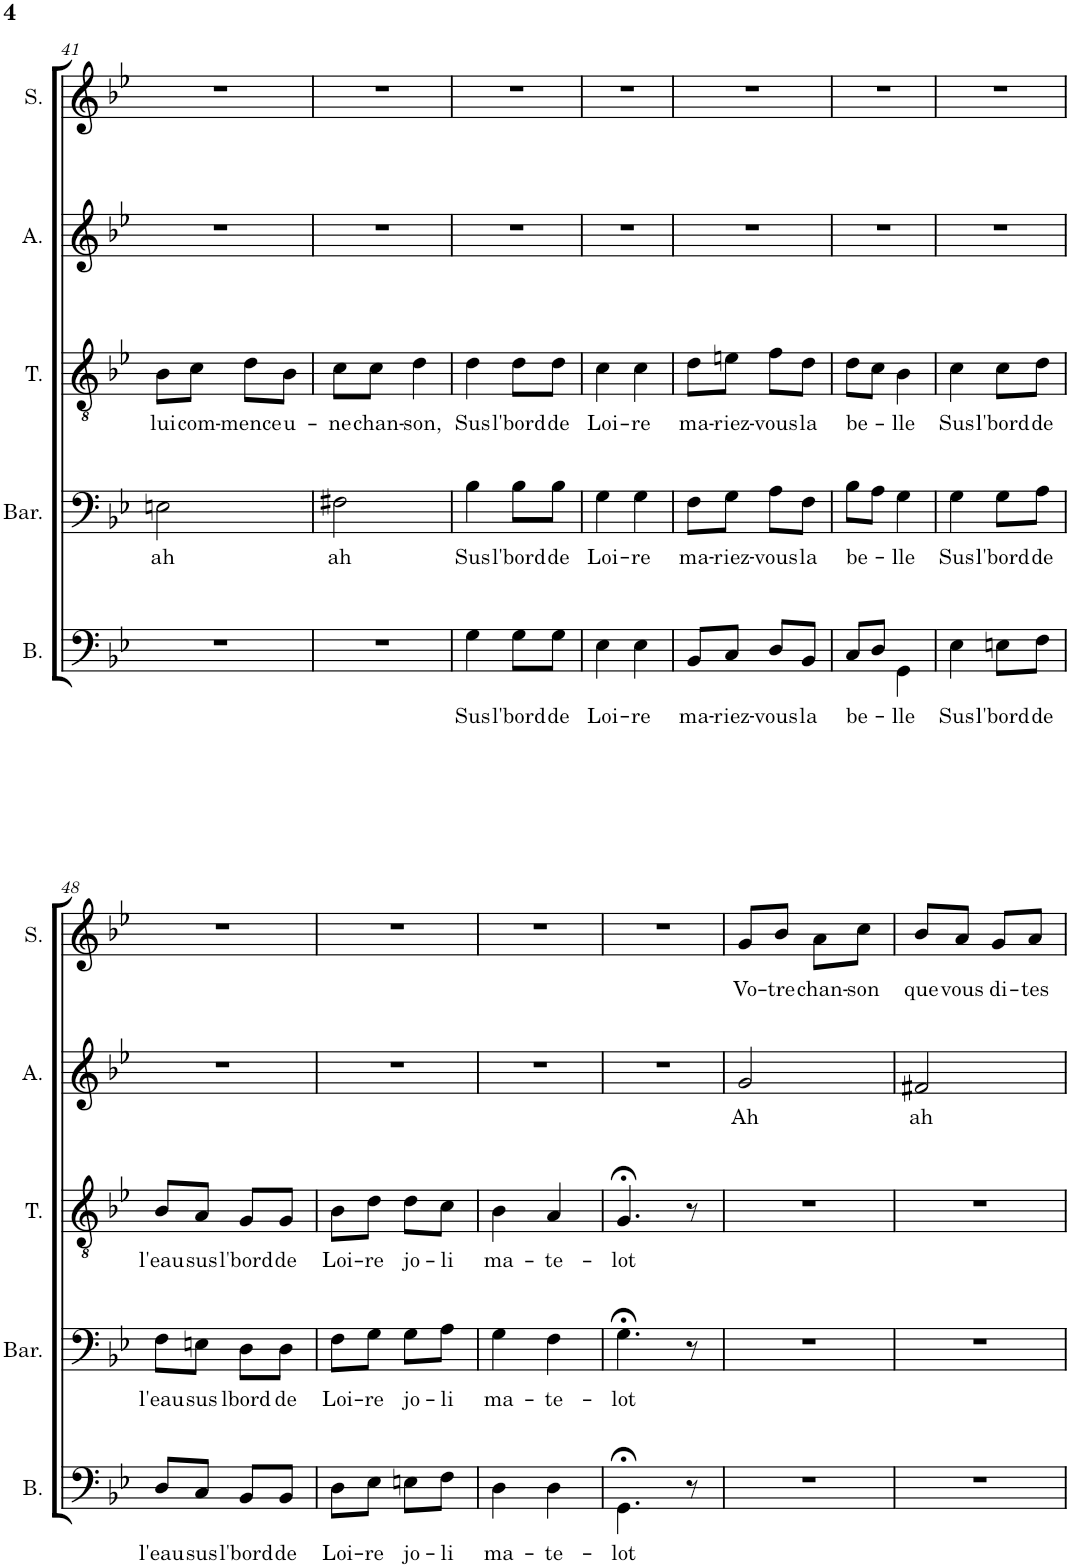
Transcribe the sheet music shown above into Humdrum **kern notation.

**kern	**text	**kern	**text	**kern	**text	**kern	**text	**kern	**text
*part5	*part5	*part4	*part4	*part3	*part3	*part2	*part2	*part1	*part1
*staff5	*staff5	*staff4	*staff4	*staff3	*staff3	*staff2	*staff2	*staff1	*staff1
*I"Basse	*	*I"Baryton	*	*I"Tenor	*	*I"Alto	*	*I"Soprano	*
*I'B.	*	*I'Bar.	*	*I'T.	*	*I'A.	*	*I'S.	*
!!LO:PB:g=z
*clefF4	*	*clefF4	*	*clefGv2	*	*clefG2	*	*clefG2	*
*k[b-e-]	*	*k[b-e-]	*	*k[b-e-]	*	*k[b-e-]	*	*k[b-e-]	*
*M2/4	*	*M2/4	*	*M2/4	*	*M2/4	*	*M2/4	*
=41	=41	=41	=41	=41	=41	=41	=41	=41	=41
!	!	!	!LO:LY:b	!	!LO:LY:b	!	!	!	!
2r	.	2En\	ah	8B-\L	lui	2r	.	2r	.
!	!	!	!	!	!LO:LY:b	!	!	!	!
.	.	.	.	8c\J	com-	.	.	.	.
!	!	!	!	!	!LO:LY:b	!	!	!	!
.	.	.	.	8d\L	-mence	.	.	.	.
!	!	!	!	!	!LO:LY:b	!	!	!	!
.	.	.	.	8B-\J	u-	.	.	.	.
=42	=42	=42	=42	=42	=42	=42	=42	=42	=42
!	!	!	!LO:LY:b	!	!LO:LY:b	!	!	!	!
2r	.	2F#X\	ah	8c\L	-ne	2r	.	2r	.
!	!	!	!	!	!LO:LY:b	!	!	!	!
.	.	.	.	8c\J	chan-	.	.	.	.
!	!	!	!	!	!LO:LY:b	!	!	!	!
.	.	.	.	4d\	-son,	.	.	.	.
=43	=43	=43	=43	=43	=43	=43	=43	=43	=43
!	!LO:LY:b	!	!LO:LY:b	!	!LO:LY:b	!	!	!	!
4G\	Sus	4B-\	Sus	4d\	Sus	2r	.	2r	.
!	!LO:LY:b	!	!LO:LY:b	!	!LO:LY:b	!	!	!	!
8G\L	l'bord	8B-\L	l'bord	8d\L	l'bord	.	.	.	.
!	!LO:LY:b	!	!LO:LY:b	!	!LO:LY:b	!	!	!	!
8G\J	de	8B-\J	de	8d\J	de	.	.	.	.
=44	=44	=44	=44	=44	=44	=44	=44	=44	=44
!	!LO:LY:b	!	!LO:LY:b	!	!LO:LY:b	!	!	!	!
4E-\	Loi-	4G\	Loi-	4c\	Loi-	2r	.	2r	.
!	!LO:LY:b	!	!LO:LY:b	!	!LO:LY:b	!	!	!	!
4E-\	-re	4G\	-re	4c\	-re	.	.	.	.
=45	=45	=45	=45	=45	=45	=45	=45	=45	=45
!	!LO:LY:b	!	!LO:LY:b	!	!LO:LY:b	!	!	!	!
8BB-/L	ma-	8F\L	ma-	8d\L	ma-	2r	.	2r	.
!	!LO:LY:b	!	!LO:LY:b	!	!LO:LY:b	!	!	!	!
8C/J	-riez-	8G\J	-riez-	8en\J	-riez-	.	.	.	.
!	!LO:LY:b	!	!LO:LY:b	!	!LO:LY:b	!	!	!	!
8D/L	-vous	8A\L	-vous	8f\L	-vous	.	.	.	.
!	!LO:LY:b	!	!LO:LY:b	!	!LO:LY:b	!	!	!	!
8BB-/J	la	8F\J	la	8d\J	la	.	.	.	.
=46	=46	=46	=46	=46	=46	=46	=46	=46	=46
!	!LO:LY:b	!	!LO:LY:b	!	!LO:LY:b	!	!	!	!
8C/L	be-	8B-\L	be-	8d\L	be-	2r	.	2r	.
8D/J	.	8A\J	.	8c\J	.	.	.	.	.
!	!LO:LY:b	!	!LO:LY:b	!	!LO:LY:b	!	!	!	!
4GG\	-lle	4G\	-lle	4B-\	-lle	.	.	.	.
=47	=47	=47	=47	=47	=47	=47	=47	=47	=47
!	!LO:LY:b	!	!LO:LY:b	!	!LO:LY:b	!	!	!	!
4E-\	Sus	4G\	Sus	4c\	Sus	2r	.	2r	.
!	!LO:LY:b	!	!LO:LY:b	!	!LO:LY:b	!	!	!	!
8En\L	l'bord	8G\L	l'bord	8c\L	l'bord	.	.	.	.
!	!LO:LY:b	!	!LO:LY:b	!	!LO:LY:b	!	!	!	!
8F\J	de	8A\J	de	8d\J	de	.	.	.	.
!!LO:LB:g=z
=48	=48	=48	=48	=48	=48	=48	=48	=48	=48
!	!LO:LY:b	!	!LO:LY:b	!	!LO:LY:b	!	!	!	!
8D/L	l'eau	8F\L	l'eau	8B-/L	l'eau	2r	.	2r	.
!	!LO:LY:b	!	!LO:LY:b	!	!LO:LY:b	!	!	!	!
8C/J	sus	8En\J	sus	8A/J	sus	.	.	.	.
!	!LO:LY:b	!	!LO:LY:b	!	!LO:LY:b	!	!	!	!
8BB-/L	l'bord	8D\L	lbord	8G/L	l'bord	.	.	.	.
!	!LO:LY:b	!	!LO:LY:b	!	!LO:LY:b	!	!	!	!
8BB-/J	de	8D\J	de	8G/J	de	.	.	.	.
=49	=49	=49	=49	=49	=49	=49	=49	=49	=49
!	!LO:LY:b	!	!LO:LY:b	!	!LO:LY:b	!	!	!	!
8D\L	Loi-	8F\L	Loi-	8B-\L	Loi-	2r	.	2r	.
!	!LO:LY:b	!	!LO:LY:b	!	!LO:LY:b	!	!	!	!
8E-\J	-re	8G\J	-re	8d\J	-re	.	.	.	.
!	!LO:LY:b	!	!LO:LY:b	!	!LO:LY:b	!	!	!	!
8En\L	jo-	8G\L	jo-	8d\L	jo-	.	.	.	.
!	!LO:LY:b	!	!LO:LY:b	!	!LO:LY:b	!	!	!	!
8F\J	-li	8A\J	-li	8c\J	-li	.	.	.	.
=50	=50	=50	=50	=50	=50	=50	=50	=50	=50
!	!LO:LY:b	!	!LO:LY:b	!	!LO:LY:b	!	!	!	!
4D\	ma-	4G\	ma-	4B-\	ma-	2r	.	2r	.
!	!LO:LY:b	!	!LO:LY:b	!	!LO:LY:b	!	!	!	!
4D\	-te-	4F\	-te-	4A/	-te-	.	.	.	.
=51	=51	=51	=51	=51	=51	=51	=51	=51	=51
!	!LO:LY:b	!	!LO:LY:b	!	!LO:LY:b	!	!	!	!
4.GG;<\	-lot	4.G;<\	-lot	4.G;</	-lot	2r	.	2r	.
8r	.	8r	.	8r	.	.	.	.	.
=52	=52	=52	=52	=52	=52	=52	=52	=52	=52
!	!	!	!	!	!	!	!LO:LY:b	!	!LO:LY:b
2r	.	2r	.	2r	.	2g/	Ah	8g/L	Vo-
!	!	!	!	!	!	!	!	!	!LO:LY:b
.	.	.	.	.	.	.	.	8b-/J	-tre
!	!	!	!	!	!	!	!	!	!LO:LY:b
.	.	.	.	.	.	.	.	8a\L	chan-
!	!	!	!	!	!	!	!	!	!LO:LY:b
.	.	.	.	.	.	.	.	8cc\J	-son
=53	=53	=53	=53	=53	=53	=53	=53	=53	=53
!	!	!	!	!	!	!	!LO:LY:b	!	!LO:LY:b
2r	.	2r	.	2r	.	2f#X/	ah	8b-/L	que
!	!	!	!	!	!	!	!	!	!LO:LY:b
.	.	.	.	.	.	.	.	8a/J	vous
!	!	!	!	!	!	!	!	!	!LO:LY:b
.	.	.	.	.	.	.	.	8g/L	di-
!	!	!	!	!	!	!	!	!	!LO:LY:b
.	.	.	.	.	.	.	.	8a/J	-tes
=	=	=	=	=	=	=	=	=	=
*-	*-	*-	*-	*-	*-	*-	*-	*-	*-
